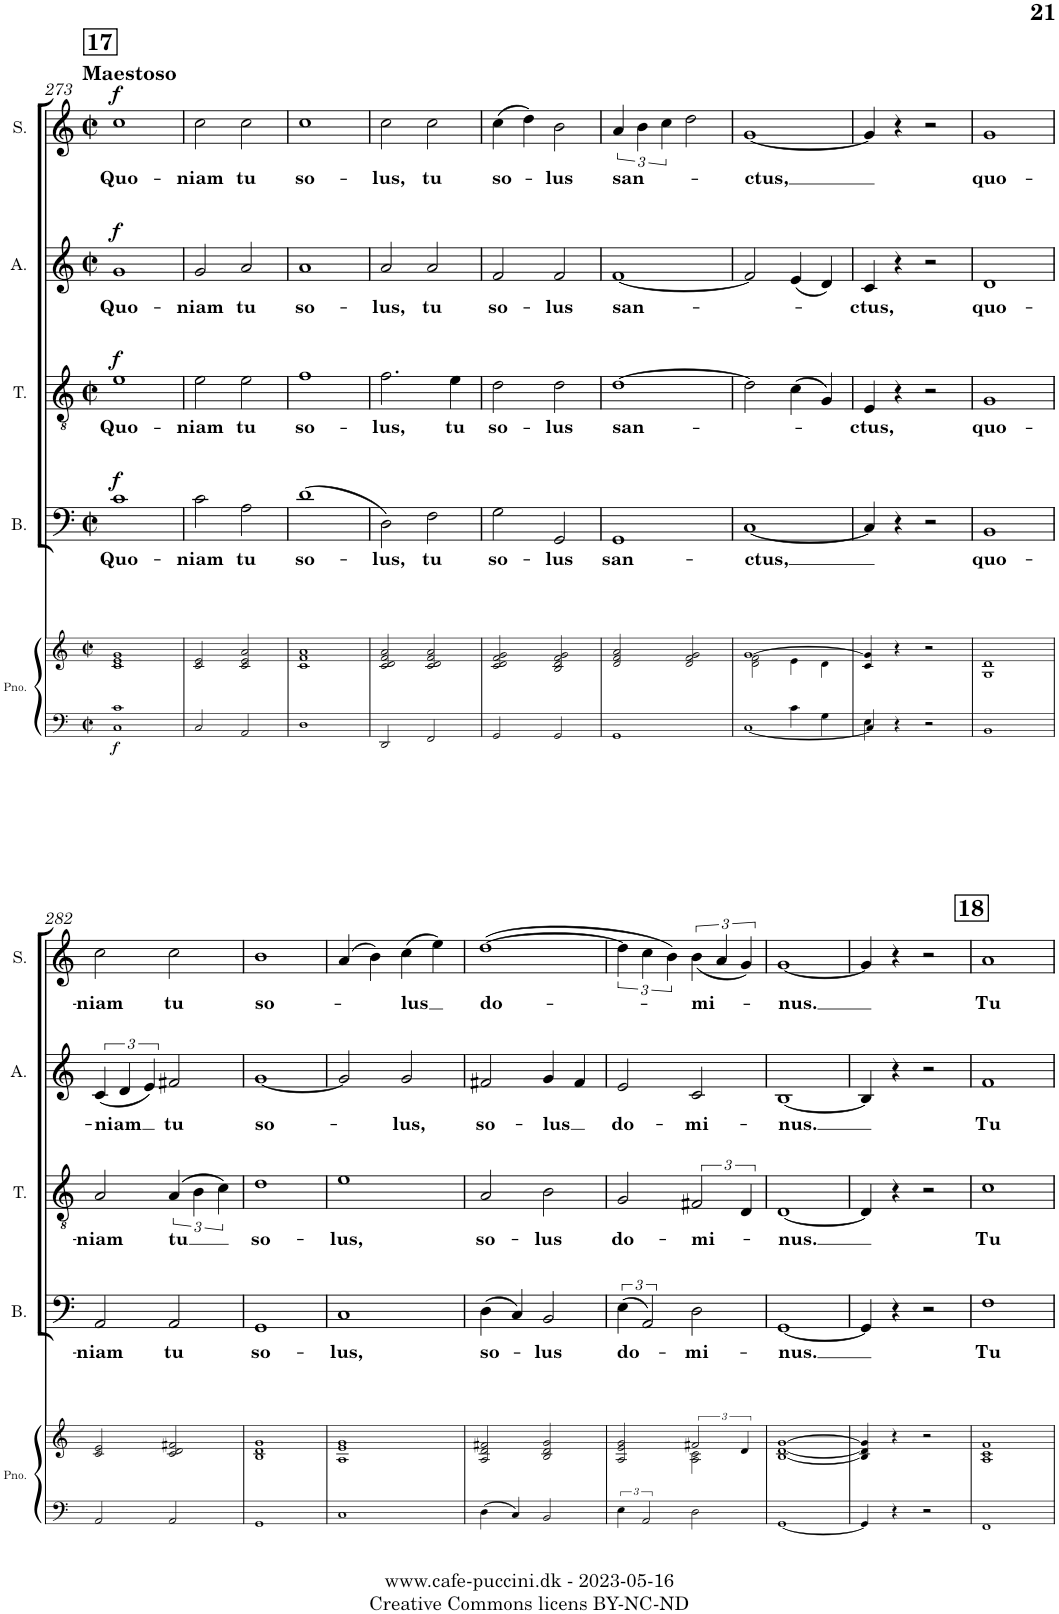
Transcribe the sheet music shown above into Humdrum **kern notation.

**kern	**kern	**dynam	**kern	**text	**dynam	**kern	**text	**dynam	**kern	**text	**dynam	**kern	**text	**dynam
*part5	*part5	*part5	*part4	*part4	*part4	*part3	*part3	*part3	*part2	*part2	*part2	*part1	*part1	*part1
*staff6	*staff5	*staff5/6	*staff4	*staff4	*staff4	*staff3	*staff3	*staff3	*staff2	*staff2	*staff2	*staff1	*staff1	*staff1
*I"Piano	*	*	*I"Bass	*	*	*I"Tenor	*	*	*I"Alto	*	*	*I"Soprano	*	*
*I'Pno.	*	*	*I'B.	*	*	*I'T.	*	*	*I'A.	*	*	*I'S.	*	*
!!LO:PB:g=z
*clefF4	*clefG2	*	*clefF4	*	*	*clefGv2	*	*	*clefG2	*	*	*clefG2	*	*
*k[]	*k[]	*	*k[]	*	*	*k[]	*	*	*k[]	*	*	*k[]	*	*
*M2/2	*M2/2	*	*M2/2	*	*	*M2/2	*	*	*M2/2	*	*	*M2/2	*	*
*met(c|)	*met(c|)	*	*met(c|)	*	*	*met(c|)	*	*	*met(c|)	*	*	*met(c|)	*	*
=273	=273	=273	=273	=273	=273	=273	=273	=273	=273	=273	=273	=273	=273	=273
*	*^	*	*	*	*	*	*	*	*	*	*	*	*	*
!	!	!	!LO:DY:b=2	!	!LO:LY:b	!LO:DY:a	!	!LO:LY:b	!LO:DY:a	!	!LO:LY:b	!LO:DY:a	!	!LO:LY:b	!LO:DY:a
1C 1c	1c	1e 1g	f	1c	Quo-	f	1e	Quo-	f	1g	Quo-	f	1cc	Quo-	f
=274	=274	=274	=274	=274	=274	=274	=274	=274	=274	=274	=274	=274	=274	=274	=274
!	!	!	!	!	!LO:LY:b	!	!	!LO:LY:b	!	!	!LO:LY:b	!	!	!LO:LY:b	!
*	*v	*v	*	*	*	*	*	*	*	*	*	*	*	*	*
2C/	2c/ 2e/	.	2c\	-niam	.	2e\	-niam	.	2g/	-niam	.	2cc\	-niam	.
!	!	!	!	!LO:LY:b	!	!	!LO:LY:b	!	!	!LO:LY:b	!	!	!LO:LY:b	!
2AA/	2c/ 2e/ 2a/	.	2A\	tu	.	2e\	tu	.	2a/	tu	.	2cc\	tu	.
=275	=275	=275	=275	=275	=275	=275	=275	=275	=275	=275	=275	=275	=275	=275
!	!	!	!	!LO:LY:b	!	!	!LO:LY:b	!	!	!LO:LY:b	!	!	!LO:LY:b	!
1D	1c 1f 1a	.	(1d	so-	.	1f	so-	.	1a	so-	.	1cc	so-	.
=276	=276	=276	=276	=276	=276	=276	=276	=276	=276	=276	=276	=276	=276	=276
!	!	!	!	!LO:LY:b	!	!	!LO:LY:b	!	!	!LO:LY:b	!	!	!LO:LY:b	!
2DD/	2c/ 2d/ 2f/ 2a/	.	2D\)	-lus,	.	2.f\	-lus,	.	2a/	-lus,	.	2cc\	-lus,	.
!	!	!	!	!LO:LY:b	!	!	!	!	!	!LO:LY:b	!	!	!LO:LY:b	!
2FF/	2c/ 2d/ 2f/ 2a/	.	2F\	tu	.	.	.	.	2a/	tu	.	2cc\	tu	.
!	!	!	!	!	!	!	!LO:LY:b	!	!	!	!	!	!	!
.	.	.	.	.	.	4e\	tu	.	.	.	.	.	.	.
=277	=277	=277	=277	=277	=277	=277	=277	=277	=277	=277	=277	=277	=277	=277
!	!	!	!	!LO:LY:b	!	!	!LO:LY:b	!	!	!LO:LY:b	!	!	!LO:LY:b	!
2GG/	2c/ 2d/ 2f/ 2g/	.	2G\	so-	.	2d\	so-	.	2f/	so-	.	(4cc\	so-	.
.	.	.	.	.	.	.	.	.	.	.	.	4dd\)	.	.
!	!	!	!	!LO:LY:b	!	!	!LO:LY:b	!	!	!LO:LY:b	!	!	!LO:LY:b	!
2GG/	2B/ 2d/ 2f/ 2g/	.	2GG/	-lus	.	2d\	-lus	.	2f/	-lus	.	2b\	-lus	.
=278	=278	=278	=278	=278	=278	=278	=278	=278	=278	=278	=278	=278	=278	=278
!	!	!	!	!LO:LY:b	!	!	!LO:LY:b	!	!	!LO:LY:b	!	!	!LO:LY:b	!
1GG	2d/ 2f/ 2a/	.	1GG	san-	.	[1d	san-	.	[1f	san-	.	6a/	san-	.
.	.	.	.	.	.	.	.	.	.	.	.	6b\	.	.
.	.	.	.	.	.	.	.	.	.	.	.	6cc\	.	.
.	2d/ 2f/ 2g/	.	.	.	.	.	.	.	.	.	.	2dd\	.	.
=279	=279	=279	=279	=279	=279	=279	=279	=279	=279	=279	=279	=279	=279	=279
*^	*^	*	*	*	*	*	*	*	*	*	*	*	*	*
!	!	!	!	!	!	!LO:LY:b	!	!	!	!	!	!	!	!	!LO:LY:b	!
[<1C	2ryy	[1g	2d\ 2f\	.	[1C	-ctus,	.	2d\]	.	.	2f/]	.	.	[1g	ctus,	.
.	4c\	.	4e\	.	.	.	.	(4c\	.	.	(4e/	.	.	.	.	.
.	4G\	.	4d\	.	.	.	.	4G/)	.	.	4d/)	.	.	.	.	.
=280	=280	=280	=280	=280	=280	=280	=280	=280	=280	=280	=280	=280	=280	=280	=280	=280
!	!	!	!	!	!	!	!	!	!LO:LY:b	!	!	!LO:LY:b	!	!	!	!
*	*	*v	*v	*	*	*	*	*	*	*	*	*	*	*	*	*
4C/]	4E\	4c/ 4g/]	.	4C/]	.	.	4E/	-ctus,	.	4c/	-ctus,	.	4g/]	.	.
4r	4ryy	4r	.	4r	.	.	4r	.	.	4r	.	.	4r	.	.
2r	2ryy	2r	.	2r	.	.	2r	.	.	2r	.	.	2r	.	.
=281	=281	=281	=281	=281	=281	=281	=281	=281	=281	=281	=281	=281	=281	=281	=281
!	!	!	!	!	!LO:LY:b	!	!	!LO:LY:b	!	!	!LO:LY:b	!	!	!LO:LY:b	!
*v	*v	*	*	*	*	*	*	*	*	*	*	*	*	*	*
1BB	1G 1d	.	1BB	quo-	.	1G	quo-	.	1d	quo-	.	1g	quo-	.
!!LO:LB:g=z
=282	=282	=282	=282	=282	=282	=282	=282	=282	=282	=282	=282	=282	=282	=282
!	!	!	!	!LO:LY:b	!	!	!LO:LY:b	!	!	!LO:LY:b	!	!	!LO:LY:b	!
2AA/	2c/ 2e/	.	2AA/	-niam	.	2A/	-niam	.	(6c/	-niam	.	2cc\	-niam	.
.	.	.	.	.	.	.	.	.	6d/	.	.	.	.	.
.	.	.	.	.	.	.	.	.	6e/)	.	.	.	.	.
!	!	!	!	!LO:LY:b	!	!	!LO:LY:b	!	!	!LO:LY:b	!	!	!LO:LY:b	!
2AA/	2c/ 2d/ 2f#X/	.	2AA/	tu	.	(6A/	tu	.	2f#X/	tu	.	2cc\	tu	.
.	.	.	.	.	.	6B\	.	.	.	.	.	.	.	.
.	.	.	.	.	.	6c\)	.	.	.	.	.	.	.	.
=283	=283	=283	=283	=283	=283	=283	=283	=283	=283	=283	=283	=283	=283	=283
!	!	!	!	!LO:LY:b	!	!	!LO:LY:b	!	!	!LO:LY:b	!	!	!LO:LY:b	!
1GG	1B 1d 1g	.	1GG	so-	.	1d	so-	.	[1g	so-	.	1b	so-	.
=284	=284	=284	=284	=284	=284	=284	=284	=284	=284	=284	=284	=284	=284	=284
!	!	!	!	!LO:LY:b	!	!	!LO:LY:b	!	!	!	!	!	!	!
1C	1A 1e 1g	.	1C	-lus,	.	1e	-lus,	.	2g/]	.	.	(4a/	.	.
.	.	.	.	.	.	.	.	.	.	.	.	4b\)	.	.
!	!	!	!	!	!	!	!	!	!	!LO:LY:b	!	!	!LO:LY:b	!
.	.	.	.	.	.	.	.	.	2g/	-lus,	.	(4cc\	-lus	.
.	.	.	.	.	.	.	.	.	.	.	.	4ee\)	.	.
=285	=285	=285	=285	=285	=285	=285	=285	=285	=285	=285	=285	=285	=285	=285
!	!	!	!	!LO:LY:b	!	!	!LO:LY:b	!	!	!LO:LY:b	!	!	!LO:LY:b	!
4D\	2A/ 2d/ 2f#X/	.	(4D\	so-	.	2A/	so-	.	2f#X/	so-	.	([1dd	do-	.
4C/	.	.	4C/)	.	.	.	.	.	.	.	.	.	.	.
!	!	!	!	!LO:LY:b	!	!	!LO:LY:b	!	!	!LO:LY:b	!	!	!	!
2BB/	2B/ 2d/ 2g/	.	2BB/	-lus	.	2B\	-lus	.	4g/	-lus	.	.	.	.
.	.	.	.	.	.	.	.	.	4f#/	.	.	.	.	.
=286	=286	=286	=286	=286	=286	=286	=286	=286	=286	=286	=286	=286	=286	=286
*	*^	*	*	*	*	*	*	*	*	*	*	*	*	*
!	!	!	!	!	!LO:LY:b	!	!	!LO:LY:b	!	!	!LO:LY:b	!	!	!	!
6E\	2A/ 2e/ 2g/	2ryy	.	(6E\	do-	.	2G/	do-	.	2e/	do-	.	6dd\]	.	.
3AA/	.	.	.	3AA/)	.	.	.	.	.	.	.	.	6cc\	.	.
.	.	.	.	.	.	.	.	.	.	.	.	.	6b\)	.	.
!	!	!	!	!	!LO:LY:b	!	!	!LO:LY:b	!	!	!LO:LY:b	!	!	!LO:LY:b	!
2D\	3f#X/	2A\ 2c\	.	2D\	-mi-	.	3F#X/	-mi-	.	2c/	-mi-	.	(<6b\	-mi-	.
.	.	.	.	.	.	.	.	.	.	.	.	.	6a/	.	.
.	6d/	.	.	.	.	.	6D/	.	.	.	.	.	6g/)	.	.
*	*v	*v	*	*	*	*	*	*	*	*	*	*	*	*	*
=287	=287	=287	=287	=287	=287	=287	=287	=287	=287	=287	=287	=287	=287	=287
!	!	!	!	!LO:LY:b	!	!	!LO:LY:b	!	!	!LO:LY:b	!	!	!LO:LY:b	!
[1GG	[1B [1d [1g	.	[1GG	-nus.	.	[1D	-nus.	.	[1B	-nus.	.	[1g	-nus.	.
=288	=288	=288	=288	=288	=288	=288	=288	=288	=288	=288	=288	=288	=288	=288
4GG/]	4B/] 4d/] 4g/]	.	4GG/]	.	.	4D/]	.	.	4B/]	.	.	4g/]	.	.
4r	4r	.	4r	.	.	4r	.	.	4r	.	.	4r	.	.
2r	2r	.	2r	.	.	2r	.	.	2r	.	.	2r	.	.
=289	=289	=289	=289	=289	=289	=289	=289	=289	=289	=289	=289	=289	=289	=289
!	!	!	!	!LO:LY:b	!	!	!LO:LY:b	!	!	!LO:LY:b	!	!	!LO:LY:b	!
1FF	1A 1c 1f	.	1F	Tu	.	1c	Tu	.	1f	Tu	.	1a	Tu	.
=	=	=	=	=	=	=	=	=	=	=	=	=	=	=
*-	*-	*-	*-	*-	*-	*-	*-	*-	*-	*-	*-	*-	*-	*-
